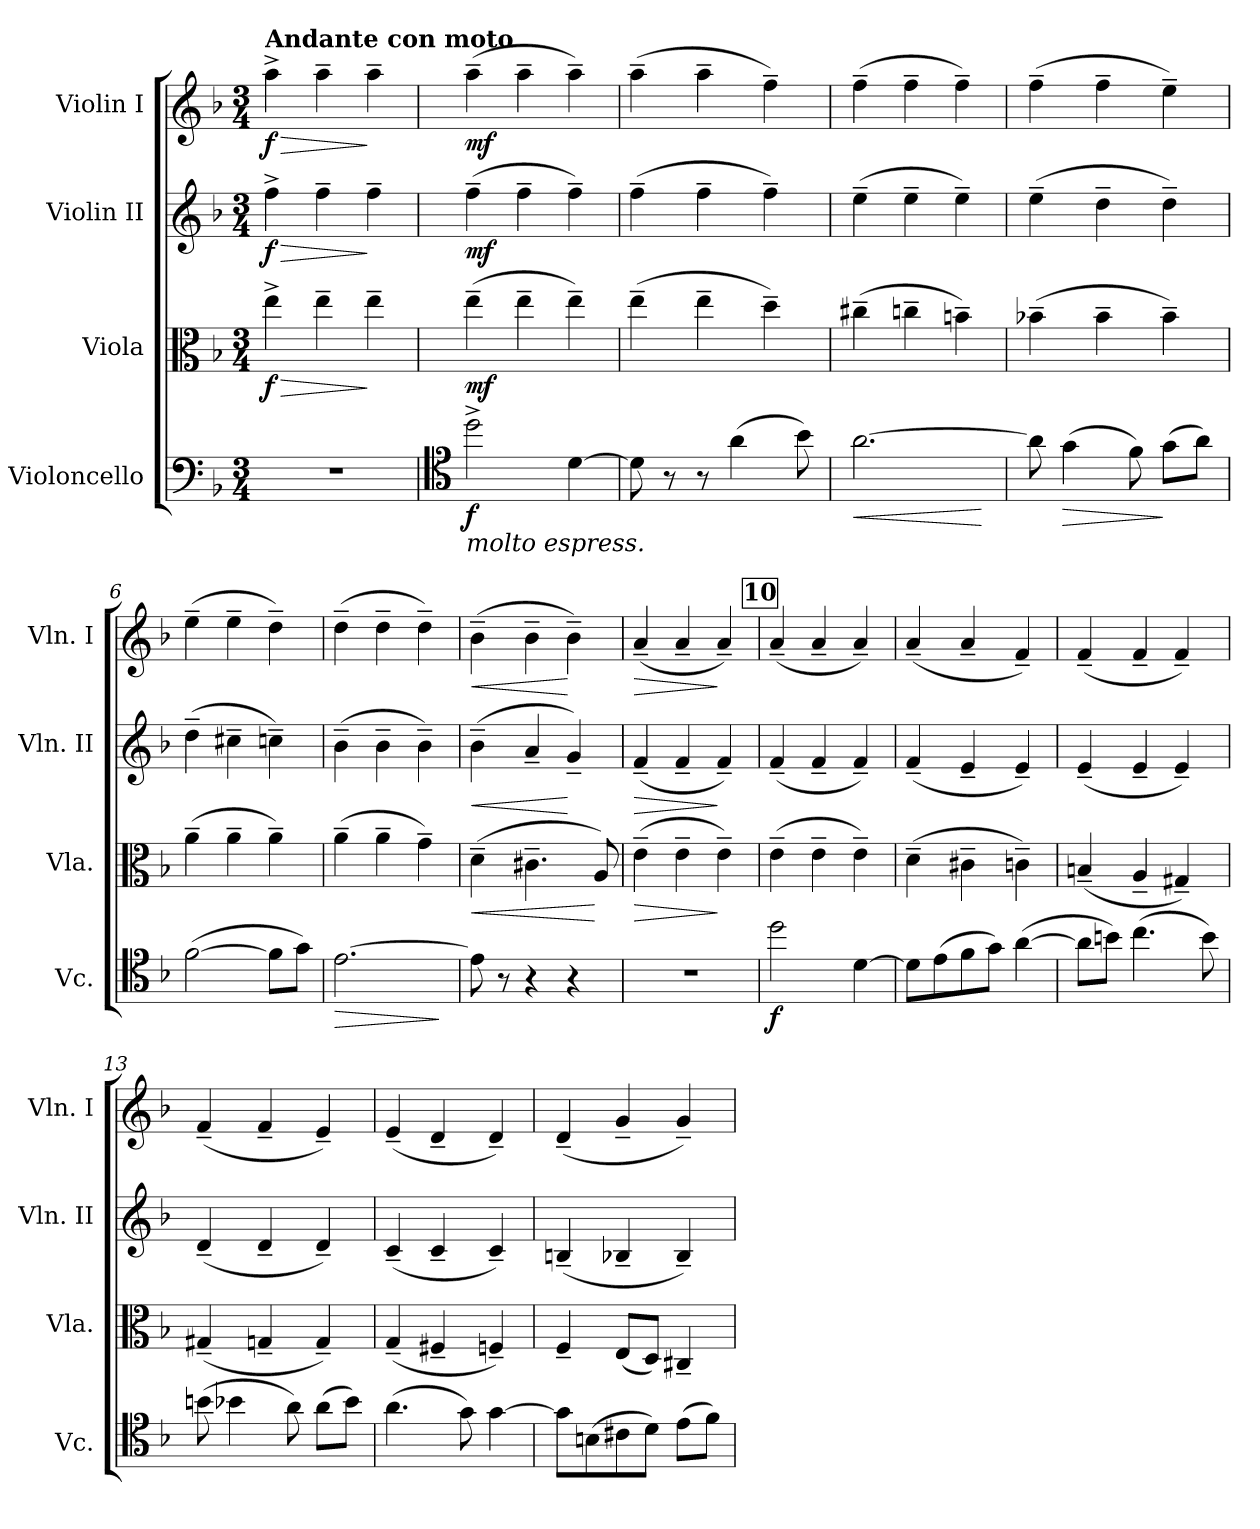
**kern	**dynam	**kern	**dynam	**kern	**dynam	**kern	**dynam
*part4	*part4	*part3	*part3	*part2	*part2	*part1	*part1
*staff4	*staff4	*staff3	*staff3	*staff2	*staff2	*staff1	*staff1
*I"Violoncello	*	*I"Viola	*	*I"Violin II	*	*I"Violin I	*
*I'Vc.	*	*I'Vla.	*	*I'Vln. II	*	*I'Vln. I	*
!!LO:PB:g=z
*clefF4	*	*clefC3	*	*clefG2	*	*clefG2	*
*k[b-]	*	*k[b-]	*	*k[b-]	*	*k[b-]	*
*F:	*	*F:	*	*F:	*	*F:	*
*M3/4	*	*M3/4	*	*M3/4	*	*M3/4	*
*MM80	*	*MM80	*	*MM80	*	*MM68	*
=1	=1	=1	=1	=1	=1	=1	=1
!	!	!	!	!	!	!LO:TX:a:B:t=Andante con moto	!
!LO:N:vis=1	!	!	!LO:HP:b	!	!LO:HP:b	!	!LO:HP:b
2.r	.	4ee^i\	> f	4ff^i\	> f	4aa^i\	> f
.	.	4ee~i\	.	4ff~i\	.	4aa~i\	.
.	.	4ee~i\	]	4ff~i\	]	4aa~i\	]
=2	=2	=2	=2	=2	=2	=2	=2
*clefC4	*	*	*	*	*	*	*
!LO:TX:b:i:t=molto espress.	!	!	!	!	!	!	!
2dd^i\	f	(4ee~i\	mf	(4ff~i\	mf	(4aa~i\	mf
.	.	4ee~i\	.	4ff~i\	.	4aa~i\	.
[>4di\	.	4ee~i\)	.	4ff~i\)	.	4aa~i\)	.
=3	=3	=3	=3	=3	=3	=3	=3
8di\]	.	(4ee~i\	.	(4ff~i\	.	(4aa~i\	.
8r	.	.	.	.	.	.	.
8r	.	4ee~i\	.	4ff~i\	.	4aa~i\	.
(4ai\	.	.	.	.	.	.	.
.	.	4dd~i\)	.	4ff~i\)	.	4ff~i\)	.
8b-i\)	.	.	.	.	.	.	.
=4	=4	=4	=4	=4	=4	=4	=4
!	!LO:HP:b	!	!	!	!	!	!
[>2.ai\	<	(4cc#X~i\	.	(4ee~i\	.	(4ff~i\	.
.	.	4ccn~i\	.	4ee~i\	.	4ff~i\	.
.	.	4bn~i\)	.	4ee~i\)	.	4ff~i\)	.
.	[	.	.	.	.	.	.
=5	=5	=5	=5	=5	=5	=5	=5
8ai\]	.	(4b-X~i\	.	(4ee~i\	.	(4ff~i\	.
!	!LO:HP:b	!	!	!	!	!	!
(4gi\	>	.	.	.	.	.	.
.	.	4b-~i\	.	4dd~i\	.	4ff~i\	.
8fi\)	.	.	.	.	.	.	.
(8gi\L	]	4b-~i\)	.	4dd~i\)	.	4ee~i\)	.
8ai\J)	.	.	.	.	.	.	.
=6	=6	=6	=6	=6	=6	=6	=6
([>2fi\	.	(4a~i\	.	(4dd~i\	.	(4ee~i\	.
.	.	4a~i\	.	4cc#X~i\	.	4ee~i\	.
8fi\L]	.	4a~i\)	.	4ccn~i\)	.	4dd~i\)	.
8gi\J)	.	.	.	.	.	.	.
=7	=7	=7	=7	=7	=7	=7	=7
!	!LO:HP:b	!	!	!	!	!	!
[>2.ei\	>	(4a~i\	.	(4b-~i\	.	(4dd~i\	.
.	.	4a~i\	.	4b-~i\	.	4dd~i\	.
.	.	4g~i\)	.	4b-~i\)	.	4dd~i\)	.
.	]	.	.	.	.	.	.
=8	=8	=8	=8	=8	=8	=8	=8
!	!	!	!LO:HP:b	!	!LO:HP:b	!	!LO:HP:b
8ei\]	.	(4d~i\	<	(4b-~i\	<	(4b-~i\	<
8r	.	.	.	.	.	.	.
4r	.	4.c#X~i\	.	4a~i/	.	4b-~i\	.
4r	.	.	.	4g~i/)	[	4b-~i\)	[
.	.	8Ai/)	[	.	.	.	.
!!LO:LB:g=z
=9	=9	=9	=9	=9	=9	=9	=9
!LO:N:vis=1	!	!	!LO:HP:b	!	!LO:HP:b	!	!LO:HP:b
2.r	.	(4e~i\	>	(4f~i/	>	(4a~i/	>
.	.	4e~i\	.	4f~i/	.	4a~i/	.
.	.	4e~i\)	]	4f~i/)	]	4a~i/)	]
!!LO:REH:place=s1:B:color=#000000:enc=box:fs=15.7124:t=10
=10	=10	=10	=10	=10	=10	=10	=10
2ddi\	f	(4e~i\	.	(4f~i/	.	(4a~i/	.
.	.	4e~i\	.	4f~i/	.	4a~i/	.
[>4di\	.	4e~i\)	.	4f~i/)	.	4a~i/)	.
=11	=11	=11	=11	=11	=11	=11	=11
8di\L]	.	(4d~i\	.	(4f~i/	.	(4a~i/	.
(8ei\	.	.	.	.	.	.	.
8fi\	.	4c#X~i\	.	4e~i/	.	4a~i/	.
8gi\J)	.	.	.	.	.	.	.
([>4ai\	.	4cn~i\)	.	4e~i/)	.	4f~i/)	.
=12	=12	=12	=12	=12	=12	=12	=12
8ai\L]	.	(4Bn~i/	.	(4e~i/	.	(4f~i/	.
8bni\J)	.	.	.	.	.	.	.
(4.cci\	.	4A~i/	.	4e~i/	.	4f~i/	.
.	.	4G#X~i/)	.	4e~i/)	.	4f~i/)	.
8bi\)	.	.	.	.	.	.	.
=13	=13	=13	=13	=13	=13	=13	=13
(8bni\	.	(4G#X~i/	.	(4d~i/	.	(4f~i/	.
4b-Xi\	.	.	.	.	.	.	.
.	.	4Gn~i/	.	4d~i/	.	4f~i/	.
8ai\)	.	.	.	.	.	.	.
(8ai\L	.	4G~i/)	.	4d~i/)	.	4e~i/)	.
8b-i\J)	.	.	.	.	.	.	.
=14	=14	=14	=14	=14	=14	=14	=14
(4.ai\	.	(4G~i/	.	(4c~i/	.	(4e~i/	.
.	.	4F#X~i/	.	4c~i/	.	4d~i/	.
8gi\)	.	.	.	.	.	.	.
[>4gi\	.	4Fn~i/)	.	4c~i/)	.	4d~i/)	.
=15	=15	=15	=15	=15	=15	=15	=15
8gi\L]	.	4F~i/	.	(4Bn~i/	.	(4d~i/	.
(8Bni\	.	.	.	.	.	.	.
8c#Xi\	.	(8Ei/L	.	4B-X~i/	.	4g~i/	.
8di\J)	.	8Di/J)	.	.	.	.	.
(8ei\L	.	4C#X~i/	.	4B-~i/)	.	4g~i/)	.
8fi\J)	.	.	.	.	.	.	.
=	=	=	=	=	=	=	=
*-	*-	*-	*-	*-	*-	*-	*-
